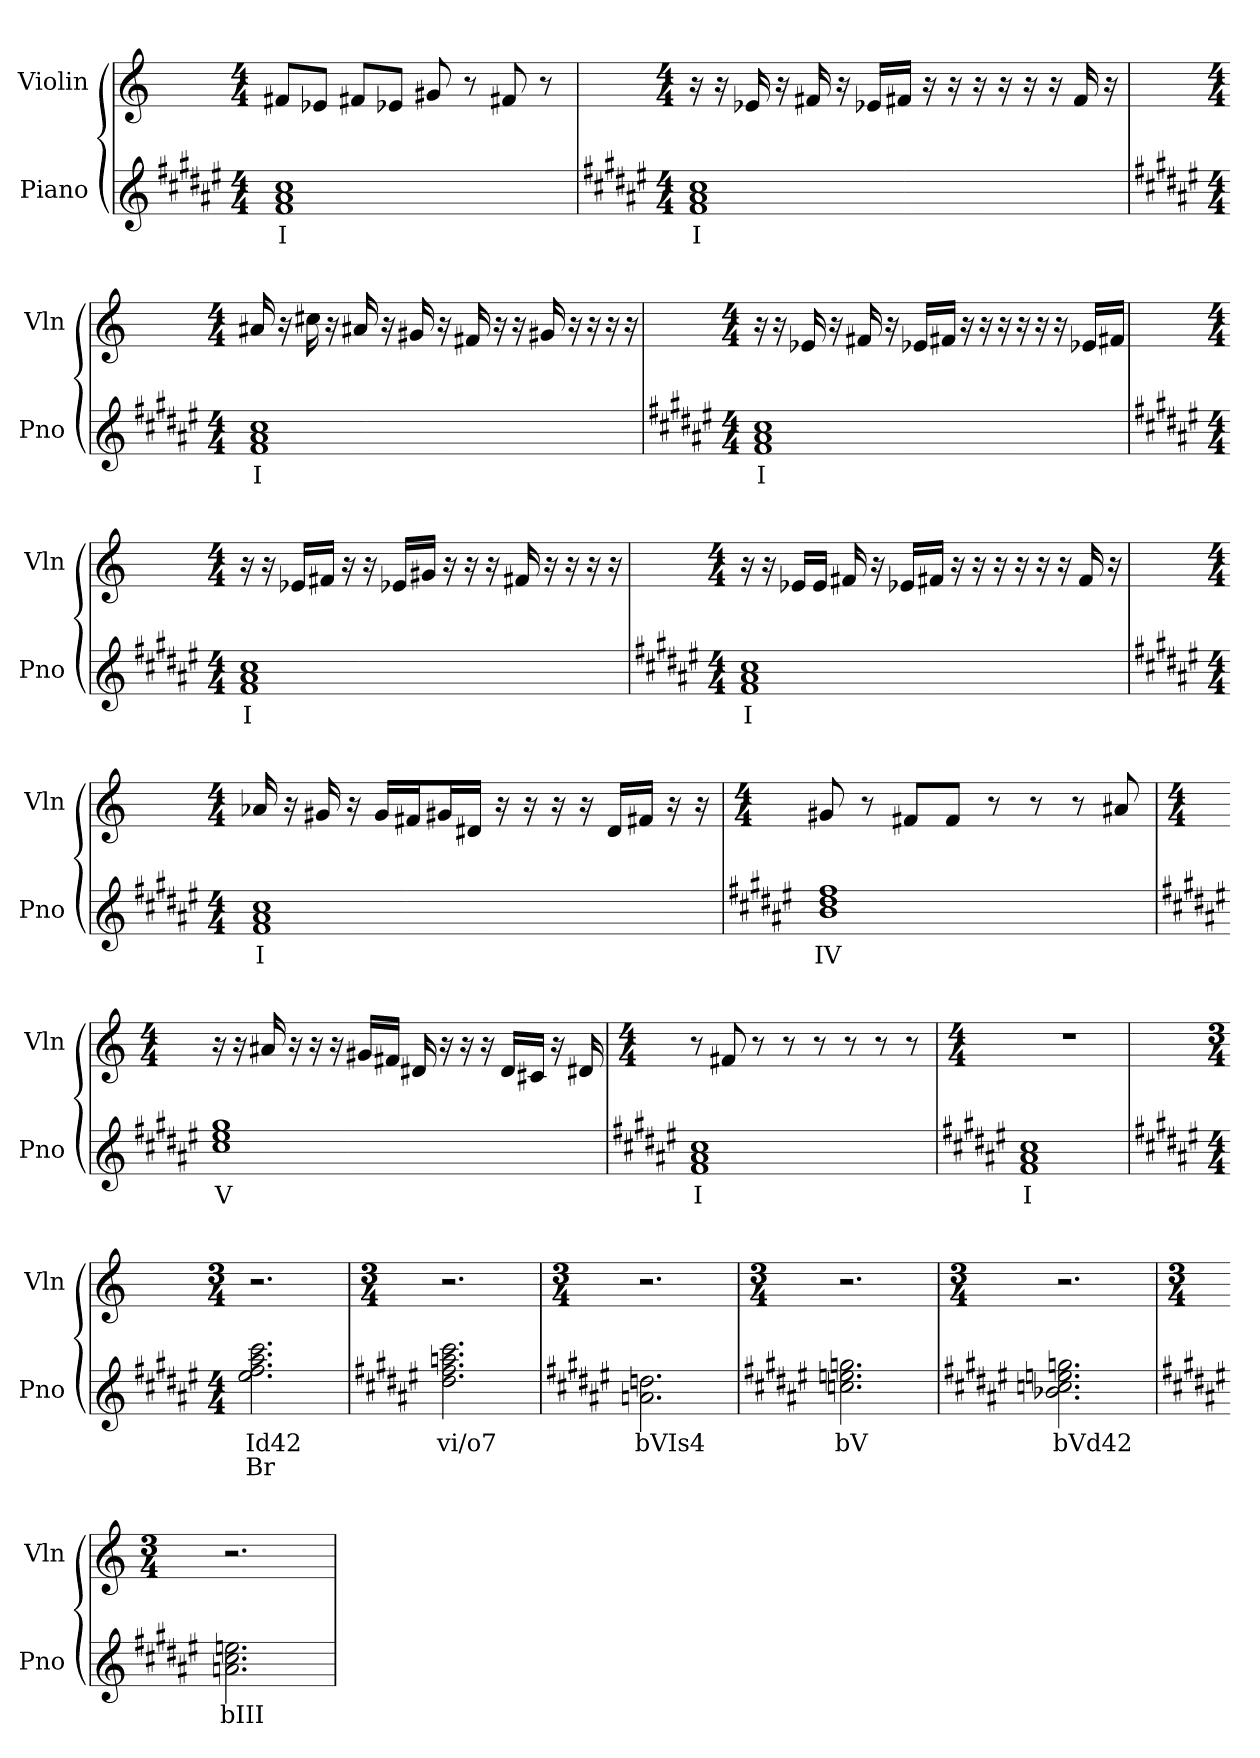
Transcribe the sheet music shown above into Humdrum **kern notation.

**kern	**text	**text	**kern
*part2	*part2	*part2	*part1
*staff2	*staff2	*staff2	*staff1
*I"Piano	*	*	*I"Violin
*I'Pno	*	*	*I'Vln
*k[f#c#g#d#a#e#]	*	*	*
*F#:	*	*	*
*M4/4	*	*	*M4/4
=	=	=	=
1f# 1a# 1cc#	I	.	8f#XL
.	.	.	8e-XJ
.	.	.	8f#XL
.	.	.	8e-XJ
.	.	.	8g#X
.	.	.	8r
.	.	.	8f#X
.	.	.	8r
=	=	=	=
*k[f#c#g#d#a#e#]	*	*	*
*F#:	*	*	*
*M4/4	*	*	*M4/4
1f# 1a# 1cc#	I	.	16r
.	.	.	16r
.	.	.	16e-X
.	.	.	16r
.	.	.	16f#X
.	.	.	16r
.	.	.	16e-XLL
.	.	.	16f#XJJ
.	.	.	16r
.	.	.	16r
.	.	.	16r
.	.	.	16r
.	.	.	16r
.	.	.	16r
.	.	.	16f#
.	.	.	16r
=	=	=	=
*k[f#c#g#d#a#e#]	*	*	*
*F#:	*	*	*
*M4/4	*	*	*M4/4
1f# 1a# 1cc#	I	.	16a#X
.	.	.	16r
.	.	.	16cc#X
.	.	.	16r
.	.	.	16a#X
.	.	.	16r
.	.	.	16g#X
.	.	.	16r
.	.	.	16f#X
.	.	.	16r
.	.	.	16r
.	.	.	16g#X
.	.	.	16r
.	.	.	16r
.	.	.	16r
.	.	.	16r
=	=	=	=
*k[f#c#g#d#a#e#]	*	*	*
*F#:	*	*	*
*M4/4	*	*	*M4/4
1f# 1a# 1cc#	I	.	16r
.	.	.	16r
.	.	.	16e-X
.	.	.	16r
.	.	.	16f#X
.	.	.	16r
.	.	.	16e-XLL
.	.	.	16f#XJJ
.	.	.	16r
.	.	.	16r
.	.	.	16r
.	.	.	16r
.	.	.	16r
.	.	.	16r
.	.	.	16e-XLL
.	.	.	16f#XJJ
=	=	=	=
*k[f#c#g#d#a#e#]	*	*	*
*F#:	*	*	*
*M4/4	*	*	*M4/4
1f# 1a# 1cc#	I	.	16r
.	.	.	16r
.	.	.	16e-XLL
.	.	.	16f#XJJ
.	.	.	16r
.	.	.	16r
.	.	.	16e-XLL
.	.	.	16g#XJJ
.	.	.	16r
.	.	.	16r
.	.	.	16r
.	.	.	16f#X
.	.	.	16r
.	.	.	16r
.	.	.	16r
.	.	.	16r
=	=	=	=
*k[f#c#g#d#a#e#]	*	*	*
*F#:	*	*	*
*M4/4	*	*	*M4/4
1f# 1a# 1cc#	I	.	16r
.	.	.	16r
.	.	.	16e-XLL
.	.	.	16e-JJ
.	.	.	16f#X
.	.	.	16r
.	.	.	16e-XLL
.	.	.	16f#XJJ
.	.	.	16r
.	.	.	16r
.	.	.	16r
.	.	.	16r
.	.	.	16r
.	.	.	16r
.	.	.	16f#
.	.	.	16r
=	=	=	=
*k[f#c#g#d#a#e#]	*	*	*
*F#:	*	*	*
*M4/4	*	*	*M4/4
1f# 1a# 1cc#	I	.	16a-X
.	.	.	16r
.	.	.	16g#X
.	.	.	16r
.	.	.	16g#LL
.	.	.	16f#XJ
.	.	.	16g#XL
.	.	.	16d#XJJ
.	.	.	16r
.	.	.	16r
.	.	.	16r
.	.	.	16r
.	.	.	16d#LL
.	.	.	16f#XJJ
.	.	.	16r
.	.	.	16r
=	=	=	=
*k[f#c#g#d#a#e#]	*	*	*
*F#:	*	*	*
*	*	*	*M4/4
1b 1dd# 1ff#	IV	.	8g#X
.	.	.	8r
.	.	.	8f#XL
.	.	.	8f#J
.	.	.	8r
.	.	.	8r
.	.	.	8r
.	.	.	8a#X
=	=	=	=
*k[f#c#g#d#a#e#]	*	*	*
*F#:	*	*	*
*	*	*	*M4/4
1cc# 1ee# 1gg#	V	.	16r
.	.	.	16r
.	.	.	16a#X
.	.	.	16r
.	.	.	16r
.	.	.	16r
.	.	.	16g#XLL
.	.	.	16f#XJJ
.	.	.	16d#X
.	.	.	16r
.	.	.	16r
.	.	.	16r
.	.	.	16d#LL
.	.	.	16c#XJJ
.	.	.	16r
.	.	.	16d#X
=	=	=	=
*k[f#c#g#d#a#e#]	*	*	*
*F#:	*	*	*
*	*	*	*M4/4
1f# 1a# 1cc#	I	.	8r
.	.	.	8f#X
.	.	.	8r
.	.	.	8r
.	.	.	8r
.	.	.	8r
.	.	.	8r
.	.	.	8r
=	=	=	=
*k[f#c#g#d#a#e#]	*	*	*
*F#:	*	*	*
*	*	*	*M4/4
1f# 1a# 1cc#	I	.	1r
=	=	=	=
*k[f#c#g#d#a#e#]	*	*	*
*F#:	*	*	*
*M4/4	*	*	*M3/4
2.ee# 2.ff# 2.aa# 2.ccc#	Id42	Br	2.r
=	=	=	=
*k[f#c#g#d#a#e#]	*	*	*
*F#:	*	*	*
*	*	*	*M3/4
2.dd# 2.ff# 2.aan 2.ccc#	vi/o7	.	2.r
=	=	=	=
*k[f#c#g#d#a#e#]	*	*	*
*F#:	*	*	*
*	*	*	*M3/4
2.an 2.ddn	bVIs4	.	2.r
=	=	=	=
*k[f#c#g#d#a#e#]	*	*	*
*F#:	*	*	*
*	*	*	*M3/4
2.ccn 2.een 2.ggn	bV	.	2.r
=	=	=	=
*k[f#c#g#d#a#e#]	*	*	*
*F#:	*	*	*
*	*	*	*M3/4
2.b-X 2.ccn 2.een 2.ggn	bVd42	.	2.r
=	=	=	=
*k[f#c#g#d#a#e#]	*	*	*
*F#:	*	*	*
*	*	*	*M3/4
2.an 2.cc# 2.een	bIII	.	2.r
=	=	=	=
*-	*-	*-	*-
